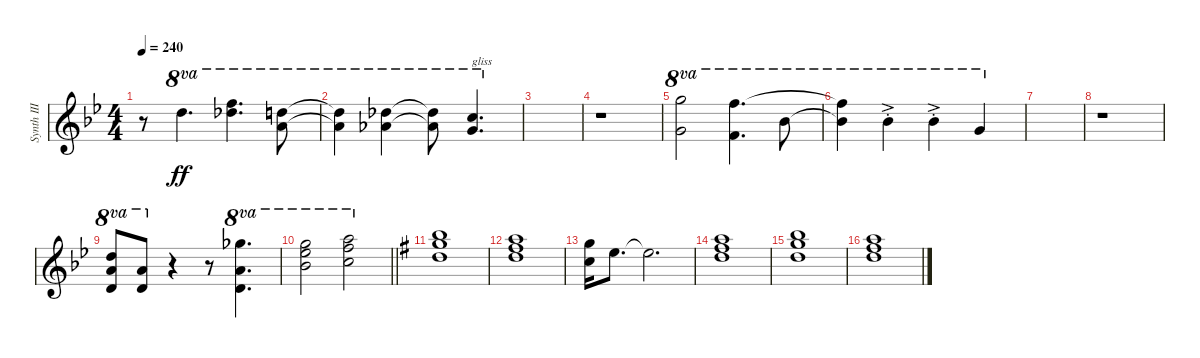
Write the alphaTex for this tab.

\track ("Synth III (Organ)" "Synth III ") {instrument rockorgan}
\staff {score}
\tuning (E4 B3 G3 D3 A2 E2 B1) {hide}
\ts (4 4)
\tempo 240
\clef g2
\ks bb
r.8{dy ff} 22.1.4{d ot 8va} (25.1 26.2).4{d ot 8va} (22.1 22.2).8{ot 8va} |
(22.1{t} 22.2{t}).4{ot 8va} (21.1 21.2).4{ot 8va} (21.1{t} 21.2{t}).8{ot 8va} (20.1 20.2).4{d ot 8va txt "gliss"} |
|
r.1 |
(27.1 20.2).2{ot 8va} (13.1 30.2).4{d ot 8va} 18.1.8{ot 8va} |
(18.1{t} 30.2{t}).4{ot 8va} 18.1{ac st}.4{ot 8va} 18.1{ac st}.4{ot 8va} 15.1.4{ot 8va} |
|
r.1 |
(22.1 22.2 19.3).8{ot 8va} (10.1 22.2).8{ot 8va} r.4 r.8 (26.1 15.2 26.3).4{d ot 8va} |
\barLineRight lightlight
(27.1 28.2 27.3).2{ot 8va} (29.1 30.2 29.3).2{ot 8va} |
\section ("" "")
\ks g
(19.1 20.2 19.3).1 |
(10.1 19.2 26.3).1 |
(15.1 13.2).16 12.1.8{d} 12.1{t}.2{d} |
(10.1 19.2 26.3).1 |
(10.1 20.2 28.3).1 |
(17.1 19.2 19.3).1
